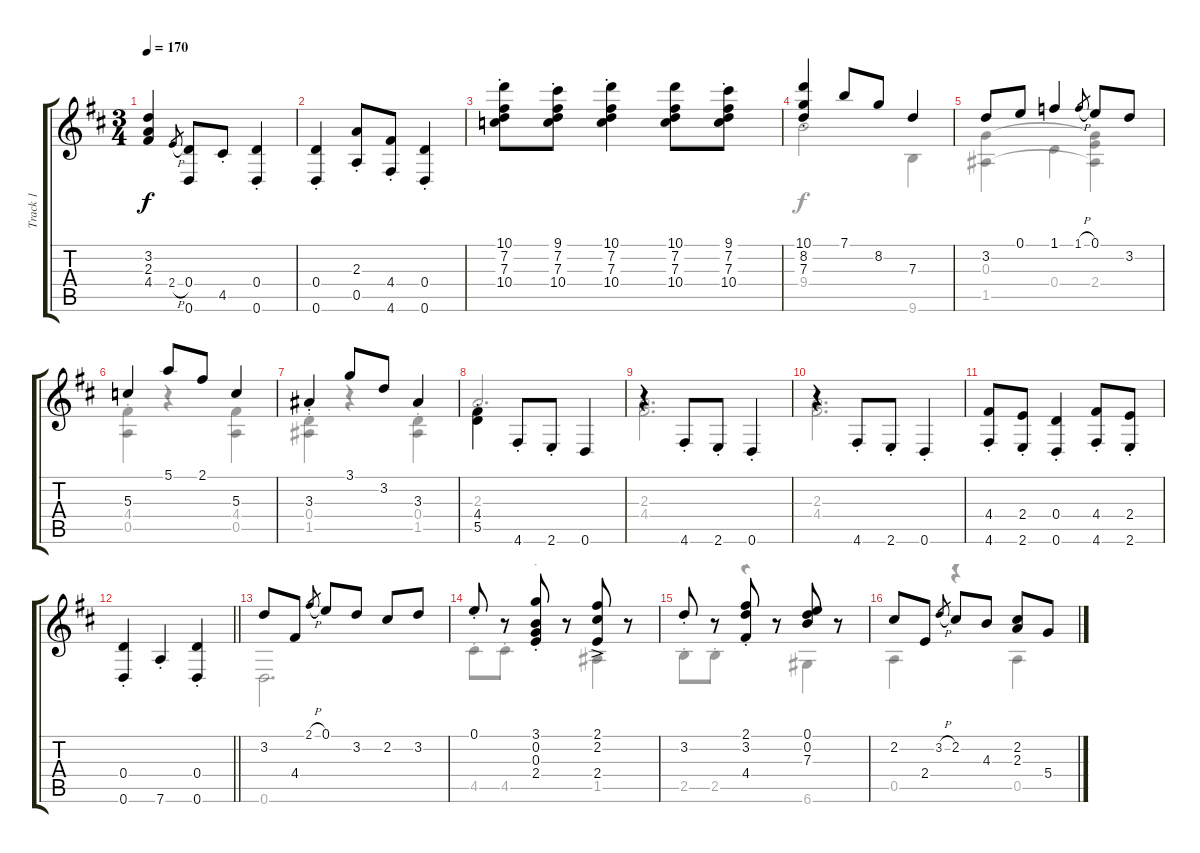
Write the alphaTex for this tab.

\track ("Track 1" "Track 1") {instrument acousticguitarnylon}
\staff {score tabs}
\tuning (E4 B3 G3 D3 A2 D2) {hide}
\voice
\ts (3 4)
\tempo 170
\clef g2
\ks d
(3.2 2.3 4.4).4{dy f} 2.4{h}.8{gr} (0.4 0.6).8 4.5{st}.8 (0.4{st} 0.6).4 |
(0.4{st} 0.6).4 (2.3{st} 0.5{st}).8 (4.4{st} 4.6{st}).8 (0.4{st} 0.6).4 |
(10.1{st} 7.2{st} 7.3{st} 10.4{st}).8 (9.1{st} 7.2{st} 7.3{st} 10.4{st}).8 (10.1{st} 7.2{st} 7.3{st} 10.4{st}).4 (10.1 7.2 7.3 10.4).8 (9.1{st} 7.2{st} 7.3{st} 10.4{st}).8 |
(10.1{st} 8.2{st} 7.3{st}).4 7.1.8 8.2.8 7.3.4 |
3.2.8 0.1.8 1.1.4 1.1{h}.8{gr} 0.1.8 3.2.8 |
5.3.4 5.1.8 2.1.8 5.3.4 |
3.3{st}.4 3.1.8 3.2.8 3.3.4 |
(4.4{st} 5.5{st}).4{beam Down} 4.6{st}.8 2.6{st}.8 0.6.4 |
r.4 4.6{st}.8 2.6{st}.8 0.6{st}.4 |
r.4 4.6{st}.8 2.6{st}.8 0.6{st}.4 |
(4.4{st} 4.6{st}).8 (2.4{st} 2.6{st}).8 (0.4{st} 0.6).4 (4.4{st} 4.6{st}).8 (2.4{st} 2.6{st}).8 |
\barLineRight lightlight
(0.4{st} 0.6).4 7.6{st}.4 (0.4 0.6{st}).4 |
3.2.8 4.4.8 2.1{h}.8{gr} 0.1.8 3.2.8 2.2.8 3.2.8 |
0.1{st}.8 r.8 (3.1{st} 0.2{st} 0.3{st} 2.4{st}).8 r.8 (2.1{ac} 2.2{ac} 2.4{ac}).8 r.8 |
3.2{st}.8 r.8 (2.1{st} 3.2{st} 4.4{st}).8 r.8 (0.1 0.2 7.3).8 r.8 |
2.2.8 2.4.8 3.2{h}.8{gr} 2.2.8 4.3.8 (2.2 2.3).8 5.4.8
\voice
\clef g2
\ottava regular
\simile none
\ks d
|
|
|
9.4.2 9.6.4 |
(0.3 1.5).4 0.4.4 (0.3{t} 2.4 1.5{t}).4 |
(4.4{st} 0.5{st}).4 r.4 (4.4 0.5).4 |
(0.4{st} 1.5{st}).4 r.4 (0.4 1.5{st}).4 |
2.3{st}.2{d beam Up} |
(2.3 4.4).2{d} |
(2.3 4.4).2{d} |
|
\barLineRight lightlight
|
0.6.2{d} |
4.5{st}.8 4.5{st}.8 r.4 1.5.4 |
2.5{st}.8 2.5{st}.8 r.4 6.6.4 |
0.5.4 r.4 0.5.4
